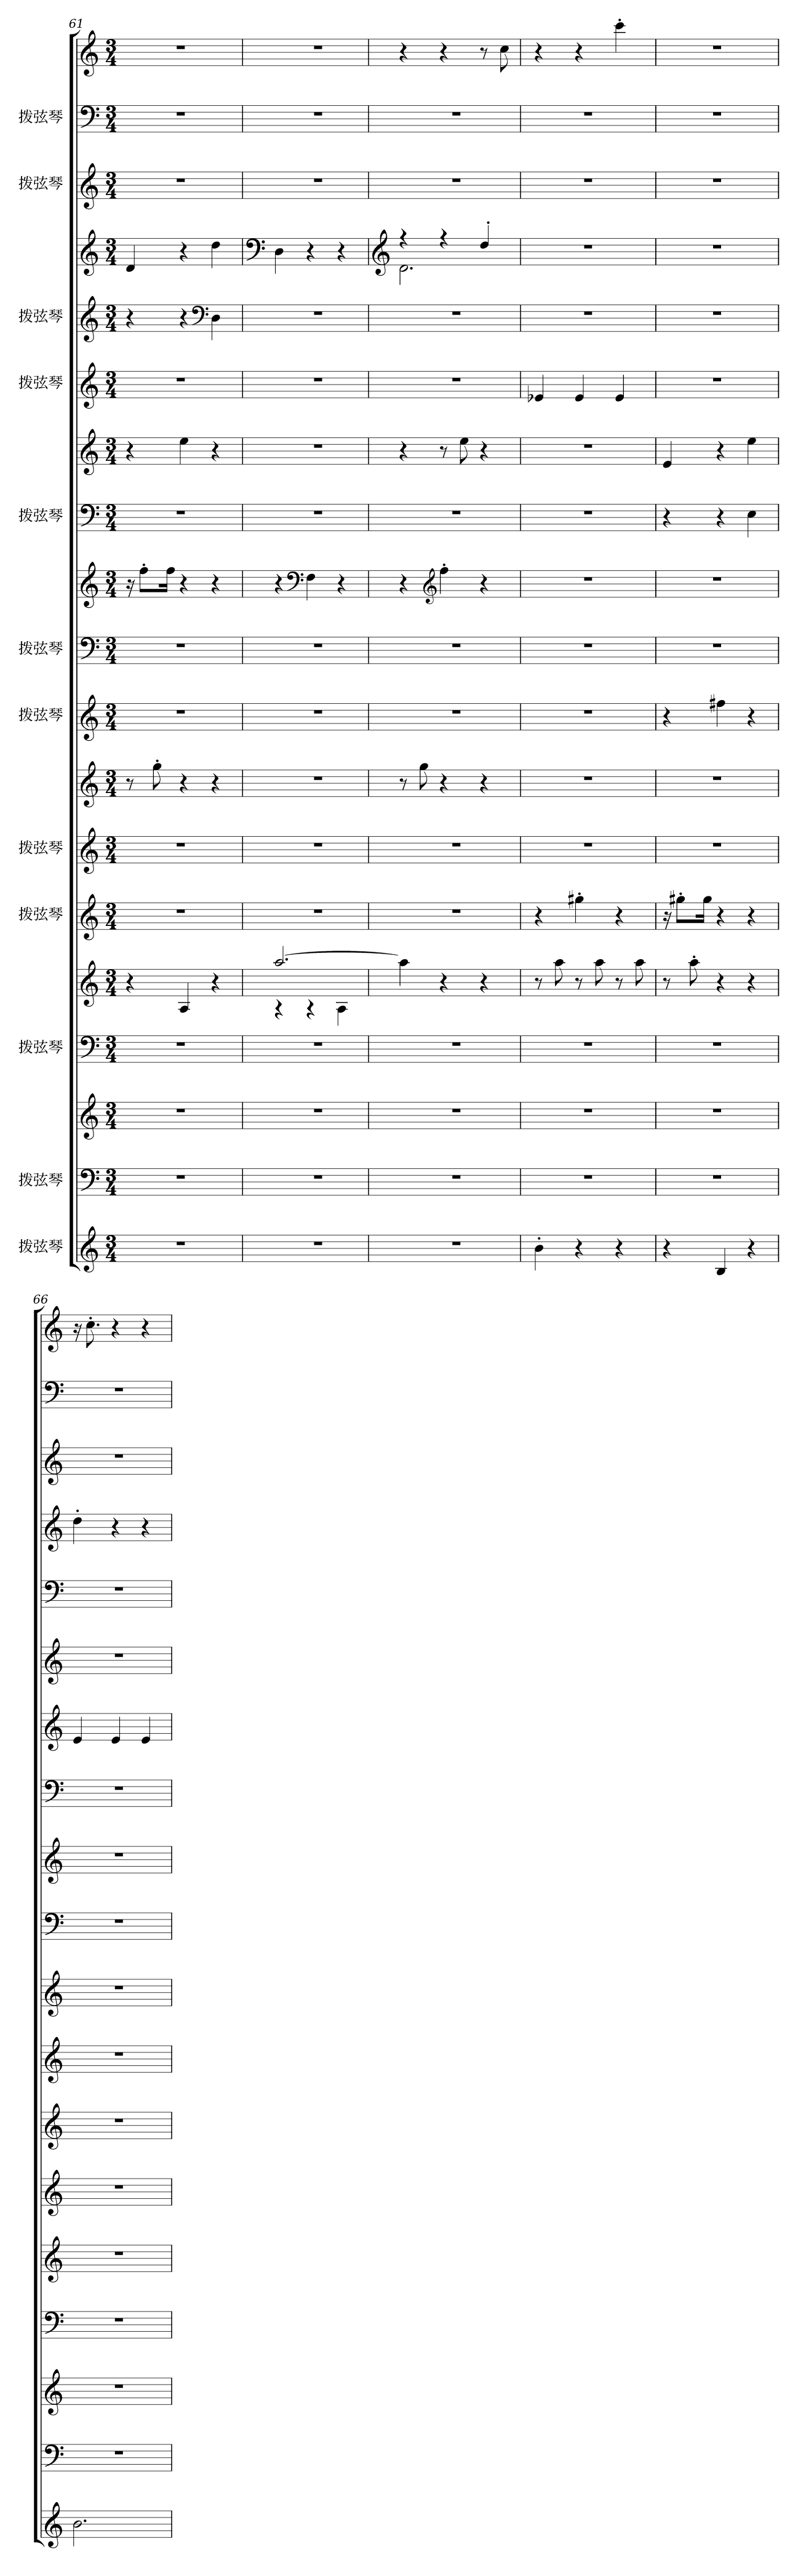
**kern	**kern	**kern	**kern	**kern	**kern	**kern	**kern	**kern	**kern	**kern	**kern	**kern	**kern	**kern	**kern	**kern	**kern	**kern
*part12	*part11	*part11	*part10	*part10	*part9	*part8	*part8	*part7	*part6	*part6	*part5	*part5	*part4	*part3	*part3	*part2	*part1	*part1
*staff19	*staff18	*staff17	*staff16	*staff15	*staff14	*staff13	*staff12	*staff11	*staff10	*staff9	*staff8	*staff7	*staff6	*staff5	*staff4	*staff3	*staff2	*staff1
*I"拨弦琴	*I"拨弦琴	*	*I"拨弦琴	*	*I"拨弦琴	*I"拨弦琴	*	*I"拨弦琴	*I"拨弦琴	*	*I"拨弦琴	*	*I"拨弦琴	*I"拨弦琴	*	*I"拨弦琴	*I"拨弦琴	*
*clefG2	*clefF4	*clefG2	*clefF4	*clefG2	*clefG2	*clefG2	*clefG2	*clefG2	*clefF4	*clefG2	*clefF4	*clefG2	*clefG2	*clefG2	*clefG2	*clefG2	*clefF4	*clefG2
*k[]	*k[]	*k[]	*k[]	*k[]	*k[]	*k[]	*k[]	*k[]	*k[]	*k[]	*k[]	*k[]	*k[]	*k[]	*k[]	*k[]	*k[]	*k[]
*M3/4	*M3/4	*M3/4	*M3/4	*M3/4	*M3/4	*M3/4	*M3/4	*M3/4	*M3/4	*M3/4	*M3/4	*M3/4	*M3/4	*M3/4	*M3/4	*M3/4	*M3/4	*M3/4
=61	=61	=61	=61	=61	=61	=61	=61	=61	=61	=61	=61	=61	=61	=61	=61	=61	=61	=61
2.r	2.r	2.r	2.r	4r	2.r	2.r	8r	2.r	2.r	16r	2.r	4r	2.r	4r	4d/	2.r	2.r	2.r
.	.	.	.	.	.	.	.	.	.	8ff'\L	.	.	.	.	.	.	.	.
.	.	.	.	.	.	.	8gg'\	.	.	.	.	.	.	.	.	.	.	.
.	.	.	.	.	.	.	.	.	.	16ff\Jk	.	.	.	.	.	.	.	.
.	.	.	.	4A/	.	.	4r	.	.	4r	.	4ee\	.	4r	4r	.	.	.
*	*	*	*	*	*	*	*	*	*	*	*	*	*	*clefF4	*	*	*	*
.	.	.	.	4r	.	.	4r	.	.	4r	.	4r	.	4D\	4dd\	.	.	.
!!LO:PB:g=z
=62	=62	=62	=62	=62	=62	=62	=62	=62	=62	=62	=62	=62	=62	=62	=62	=62	=62	=62
*	*	*	*	*	*	*	*	*	*	*	*	*	*	*	*clefF4	*	*	*
*	*	*	*	*^	*	*	*	*	*	*	*	*	*	*	*	*	*	*
2.r	2.r	2.r	2.r	[2.aa/	4r	2.r	2.r	2.r	2.r	2.r	4r	2.r	2.r	2.r	2.r	4D\	2.r	2.r	2.r
*	*	*	*	*	*	*	*	*	*	*	*clefF4	*	*	*	*	*	*	*	*
.	.	.	.	.	4r	.	.	.	.	.	4F\	.	.	.	.	4r	.	.	.
.	.	.	.	.	4A\	.	.	.	.	.	4r	.	.	.	.	4r	.	.	.
*	*	*	*	*v	*v	*	*	*	*	*	*	*	*	*	*	*	*	*	*
=63	=63	=63	=63	=63	=63	=63	=63	=63	=63	=63	=63	=63	=63	=63	=63	=63	=63	=63
*	*	*	*	*	*	*	*	*	*	*	*	*	*	*	*clefG2	*	*	*
*	*	*	*	*	*	*	*	*	*	*	*	*	*	*	*^	*	*	*
2.r	2.r	2.r	2.r	4aa\]	2.r	2.r	8r	2.r	2.r	4r	2.r	4r	2.r	2.r	4r	2.d\	2.r	2.r	4r
.	.	.	.	.	.	.	8gg\	.	.	.	.	.	.	.	.	.	.	.	.
*	*	*	*	*	*	*	*	*	*	*clefG2	*	*	*	*	*	*	*	*	*
.	.	.	.	4r	.	.	4r	.	.	4ff'\	.	8r	.	.	4r	.	.	.	4r
.	.	.	.	.	.	.	.	.	.	.	.	8ee\	.	.	.	.	.	.	.
.	.	.	.	4r	.	.	4r	.	.	4r	.	4r	.	.	4dd'/	.	.	.	8r
.	.	.	.	.	.	.	.	.	.	.	.	.	.	.	.	.	.	.	8cc\
*	*	*	*	*	*	*	*	*	*	*	*	*	*	*	*v	*v	*	*	*
=64	=64	=64	=64	=64	=64	=64	=64	=64	=64	=64	=64	=64	=64	=64	=64	=64	=64	=64
4b'\	2.r	2.r	2.r	8r	4r	2.r	2.r	2.r	2.r	2.r	2.r	2.r	4e-X/	2.r	2.r	2.r	2.r	4r
.	.	.	.	8aa\	.	.	.	.	.	.	.	.	.	.	.	.	.	.
4r	.	.	.	8r	4gg#X'\	.	.	.	.	.	.	.	4e-/	.	.	.	.	4r
.	.	.	.	8aa\	.	.	.	.	.	.	.	.	.	.	.	.	.	.
4r	.	.	.	8r	4r	.	.	.	.	.	.	.	4e-/	.	.	.	.	4ccc'\
.	.	.	.	8aa\	.	.	.	.	.	.	.	.	.	.	.	.	.	.
=65	=65	=65	=65	=65	=65	=65	=65	=65	=65	=65	=65	=65	=65	=65	=65	=65	=65	=65
4r	2.r	2.r	2.r	8r	16r	2.r	2.r	4r	2.r	2.r	4r	4e/	2.r	2.r	2.r	2.r	2.r	2.r
.	.	.	.	.	8gg#X'\L	.	.	.	.	.	.	.	.	.	.	.	.	.
.	.	.	.	8aa'\	.	.	.	.	.	.	.	.	.	.	.	.	.	.
.	.	.	.	.	16gg#\Jk	.	.	.	.	.	.	.	.	.	.	.	.	.
4B/	.	.	.	4r	4r	.	.	4ff#X\	.	.	4r	4r	.	.	.	.	.	.
4r	.	.	.	4r	4r	.	.	4r	.	.	4E\	4ee\	.	.	.	.	.	.
=66	=66	=66	=66	=66	=66	=66	=66	=66	=66	=66	=66	=66	=66	=66	=66	=66	=66	=66
2.b\	2.r	2.r	2.r	2.r	2.r	2.r	2.r	2.r	2.r	2.r	2.r	4e/	2.r	2.r	4dd'\	2.r	2.r	16r
.	.	.	.	.	.	.	.	.	.	.	.	.	.	.	.	.	.	8.cc'\
.	.	.	.	.	.	.	.	.	.	.	.	4e/	.	.	4r	.	.	4r
.	.	.	.	.	.	.	.	.	.	.	.	4e/	.	.	4r	.	.	4r
=	=	=	=	=	=	=	=	=	=	=	=	=	=	=	=	=	=	=
*-	*-	*-	*-	*-	*-	*-	*-	*-	*-	*-	*-	*-	*-	*-	*-	*-	*-	*-
